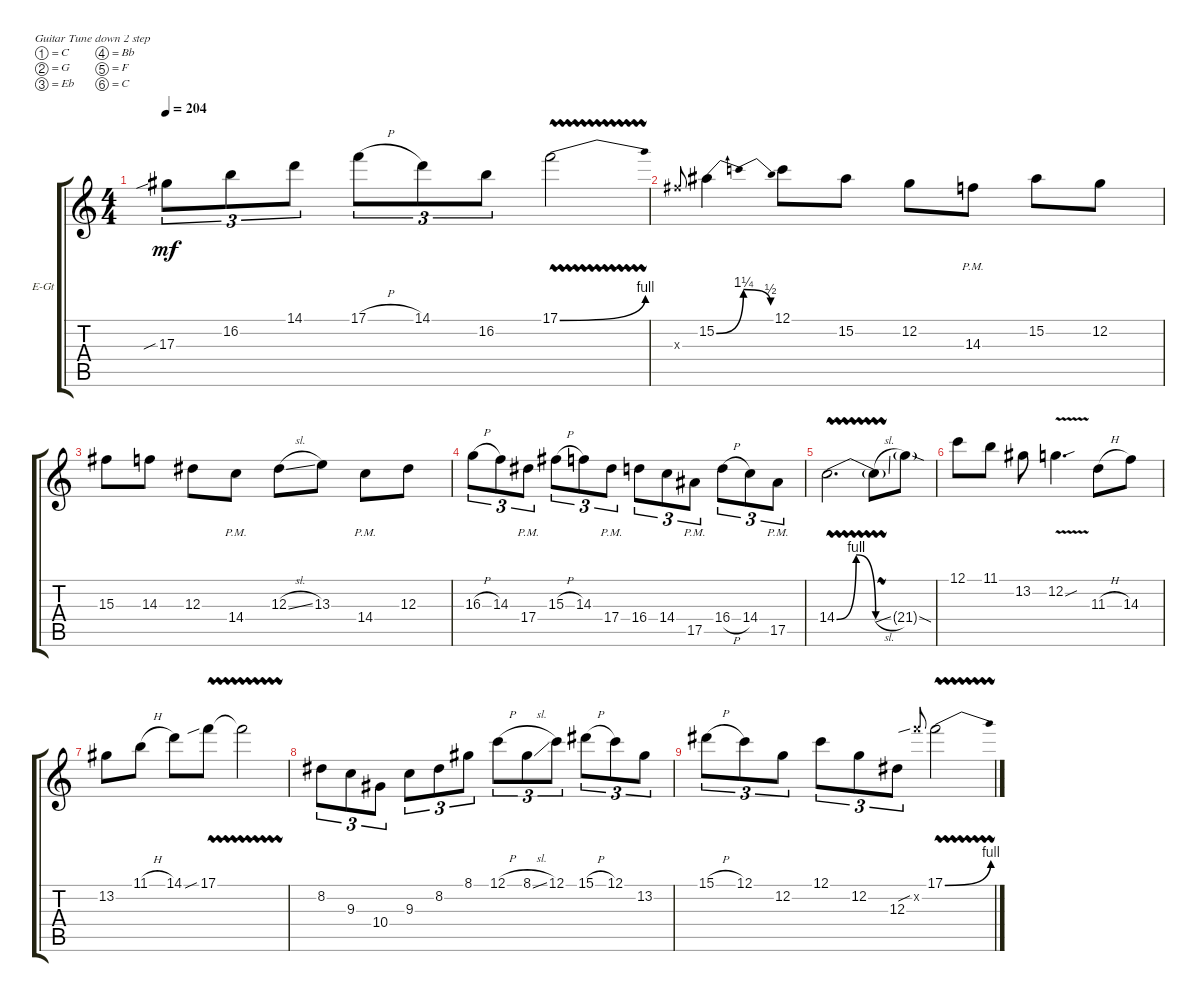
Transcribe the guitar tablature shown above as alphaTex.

\defaultSystemsLayout 4
\bracketExtendMode groupsimilarinstruments
\firstSystemTrackNameOrientation horizontal
\otherSystemsTrackNameOrientation horizontal
\track ("Solos" "E-Gt") {instrument overdrivenguitar}
\staff {score tabs}
\tuning (C4 G3 Eb3 Bb2 F2 C2)
\ts (4 4)
\tempo 204
\clef g2
\scale
0.333333
\ks c
17.3{sib}.8{tu (3 2) dy mf} 16.2.8{tu (3 2)} 14.1.8{tu (3 2)} 17.1{h}.8{tu (3 2)} 14.1.8{tu (3 2)} 16.2.8{tu (3 2)} 17.1{be (bend 0 0 15 4) vw}.2 |
\scale
0.333333 15.3{x}.8{gr onbeat} 15.2{be (bendrelease 0 0 17.4 5 25.2 5 39.6 2)}.4 12.1.8 15.2.8 12.2.8 14.3{pm}.8 15.2.8 12.2.8 |
\scale
0.333333 15.3.8 14.3.8 12.3.8 14.4{pm}.8 12.3{sl}.8 13.3.8 14.4{pm}.8 12.3.8 |
\scale
0.333333 16.3{h}.8{tu (3 2)} 14.3.8{tu (3 2)} 17.4{pm}.8{tu (3 2)} 15.3{h}.8{tu (3 2)} 14.3.8{tu (3 2)} 17.4{pm}.8{tu (3 2)} 16.4.8{tu (3 2)} 14.4.8{tu (3 2)} 17.5{pm}.8{tu (3 2)} 16.4{h}.8{tu (3 2)} 14.4.8{tu (3 2)} 17.5{pm}.8{tu (3 2)} |
\scale
0.333333 14.4{be (bendrelease 33 0 55.199999999999996 4 55.8 4 58.199999999999996 0) vw}.2{d} 14.4{vw sl t}.8 21.4{sod g}.8 |
\scale
0.333333 12.1.8 11.1.8 13.2.8 12.2{v sou}.4{d} 11.3{h}.8 14.3.8 |
\scale
0.333333 13.2.8 11.1{h}.8 14.1.8 17.1{vw sib}.8 17.1{vw t}.2 |
8.2.8{tu (3 2)} 9.3.8{tu (3 2)} 10.4.8{tu (3 2)} 9.3.8{tu (3 2)} 8.2.8{tu (3 2)} 8.1.8{tu (3 2)} 12.1{h}.8{tu (3 2)} 8.1{sl}.8{tu (3 2)} 12.1.8{tu (3 2)} 15.1{h}.8{tu (3 2)} 12.1.8{tu (3 2)} 13.2.8{tu (3 2)} |
15.1{h}.8{tu (3 2)} 12.1.8{tu (3 2)} 12.2.8{tu (3 2)} 12.1.8{tu (3 2)} 12.2.8{tu (3 2)} 12.3.8{tu (3 2)} 22.2{sib x}.8{tu (3 2) gr onbeat} 17.1{be (bend 0 0 15 4) vw}.2
